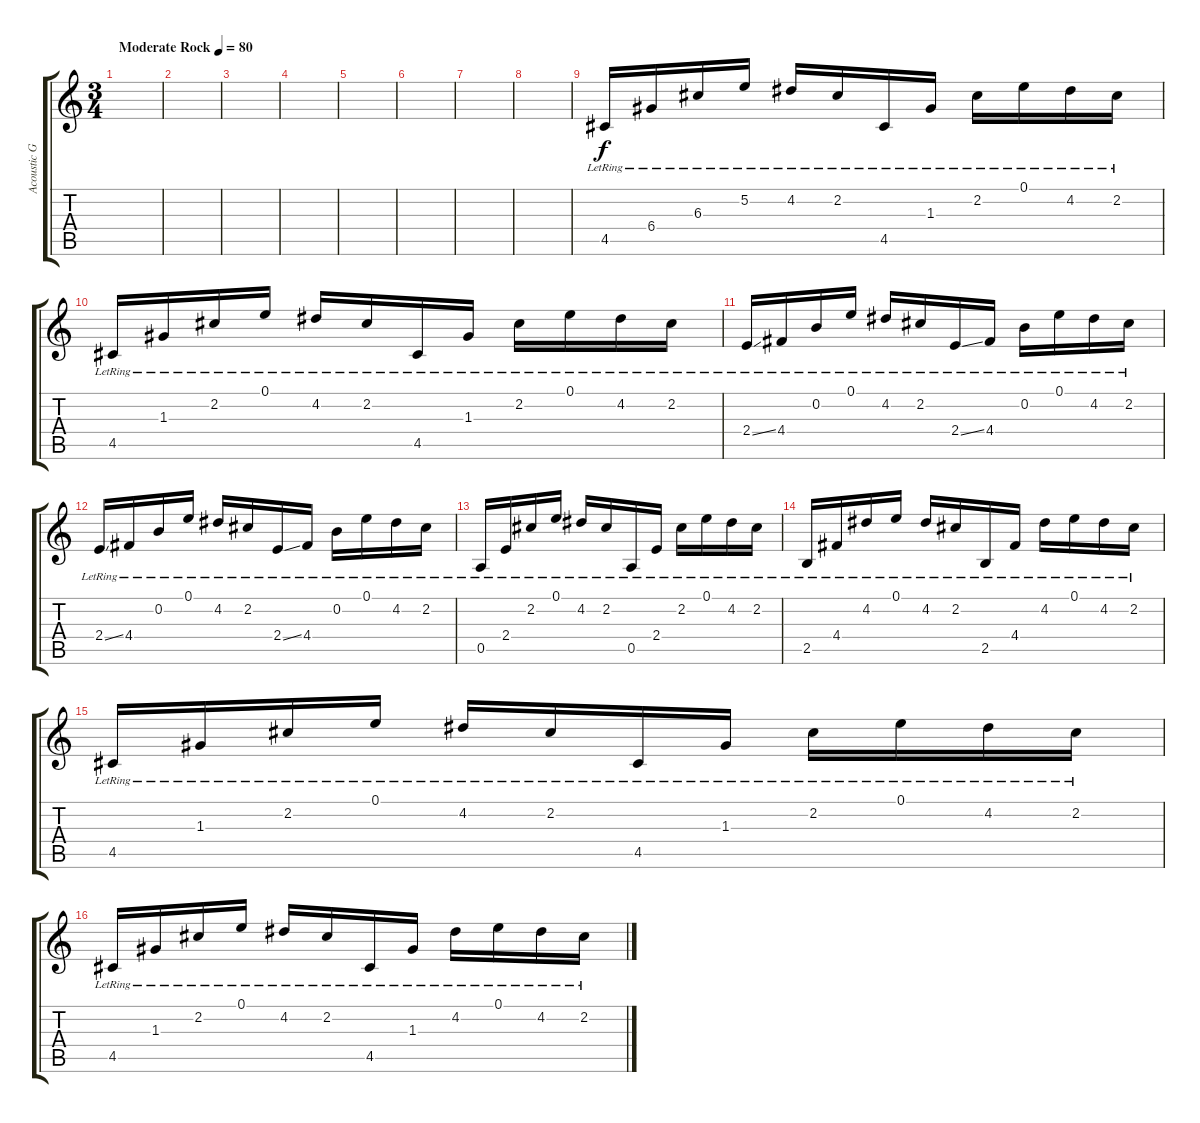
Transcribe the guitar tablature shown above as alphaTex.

\track ("Acoustic Guitar" "Acoustic G") {instrument acousticguitarsteel}
\staff {score tabs}
\tuning (E4 B3 G3 D3 A2 E2) {hide}
\ts (3 4)
\tempo (80 "Moderate Rock")
\clef g2
\ks c
|
|
|
|
|
|
|
|
4.5{lr}.16 6.4{lr}.16 6.3{lr}.16 5.2{lr}.16 4.2{lr}.16 2.2{lr}.16 4.5{lr}.16 1.3{lr}.16 2.2{lr}.16 0.1{lr}.16 4.2{lr}.16 2.2{lr}.16 |
4.5{lr}.16 1.3{lr}.16 2.2{lr}.16 0.1{lr}.16 4.2{lr}.16 2.2{lr}.16 4.5{lr}.16 1.3{lr}.16 2.2{lr}.16 0.1{lr}.16 4.2{lr}.16 2.2{lr}.16 |
2.4{ss lr}.16 4.4{lr}.16 0.2{lr}.16 0.1{lr}.16 4.2{lr}.16 2.2{lr}.16 2.4{ss lr}.16 4.4{lr}.16 0.2{lr}.16 0.1{lr}.16 4.2{lr}.16 2.2{lr}.16 |
2.4{ss lr}.16 4.4{lr}.16 0.2{lr}.16 0.1{lr}.16 4.2{lr}.16 2.2{lr}.16 2.4{ss lr}.16 4.4{lr}.16 0.2{lr}.16 0.1{lr}.16 4.2{lr}.16 2.2{lr}.16 |
0.5{lr}.16 2.4{lr}.16 2.2{lr}.16 0.1{lr}.16 4.2{lr}.16 2.2{lr}.16 0.5{lr}.16 2.4{lr}.16 2.2{lr}.16 0.1{lr}.16 4.2{lr}.16 2.2{lr}.16 |
2.5{lr}.16 4.4{lr}.16 4.2{lr}.16 0.1{lr}.16 4.2{lr}.16 2.2{lr}.16 2.5{lr}.16 4.4{lr}.16 4.2{lr}.16 0.1{lr}.16 4.2{lr}.16 2.2{lr}.16 |
4.5{lr}.16 1.3{lr}.16 2.2{lr}.16 0.1{lr}.16 4.2{lr}.16 2.2{lr}.16 4.5{lr}.16 1.3{lr}.16 2.2{lr}.16 0.1{lr}.16 4.2{lr}.16 2.2{lr}.16 |
4.5{lr}.16 1.3{lr}.16 2.2{lr}.16 0.1{lr}.16 4.2{lr}.16 2.2{lr}.16 4.5{lr}.16 1.3{lr}.16 4.2{lr}.16 0.1{lr}.16 4.2{lr}.16 2.2{lr}.16
